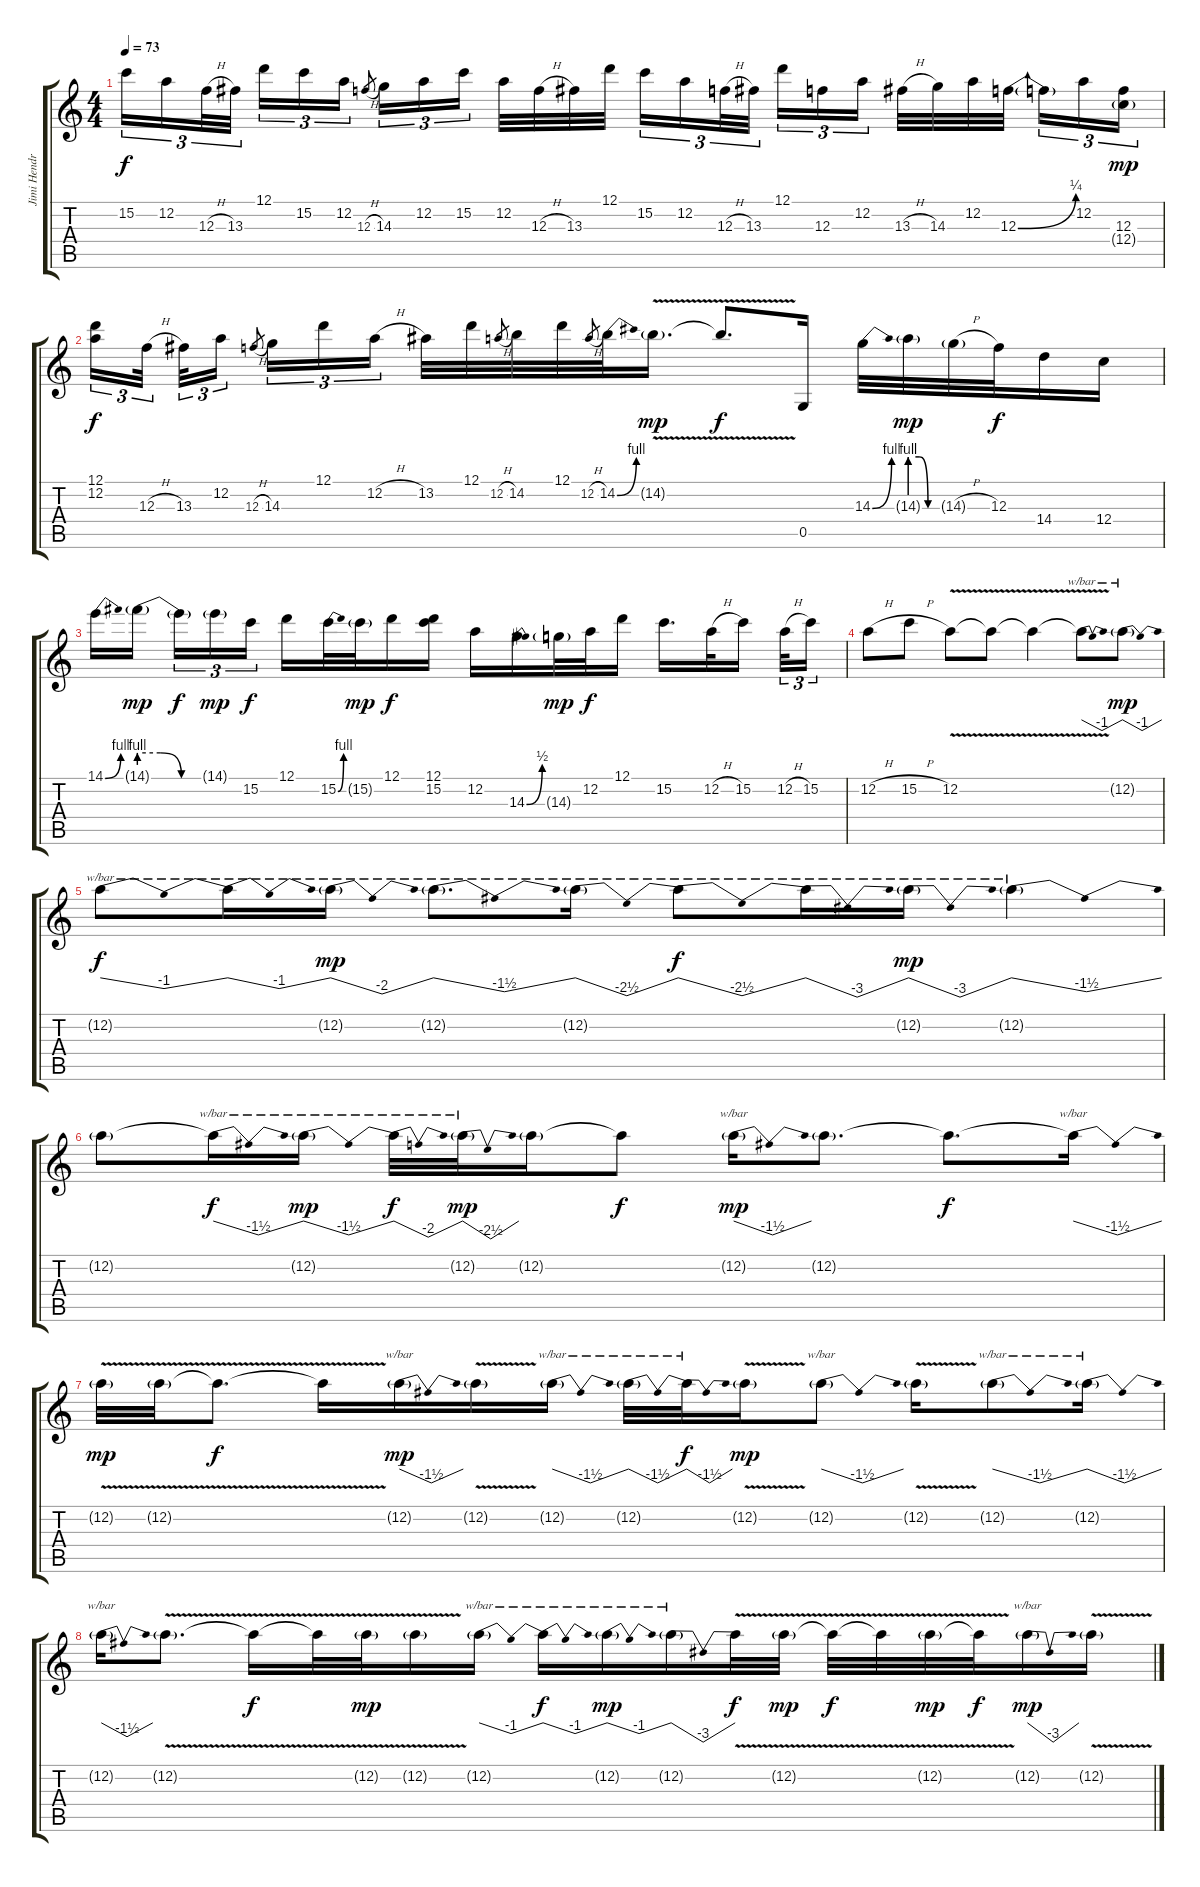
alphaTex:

\track ("Jimi Hendrix" "Jimi Hendr") {instrument overdrivenguitar}
\staff {score tabs}
\tuning (D4 A3 F3 C3 G2 D2) {hide}
\ts (4 4)
\tempo 73
\clef g2
\ks c
15.2.16{tu (3 2) dy f} 12.2.16{tu (3 2)} 12.3{h}.32{tu (3 2)} 13.3.32{tu (3 2)} 12.1.16{tu (3 2)} 15.2.16{tu (3 2)} 12.2.16{tu (3 2)} 12.3{h}.8{gr} 14.3.16{tu (3 2)} 12.2.16{tu (3 2)} 15.2.16{tu (3 2)} 12.2.32 12.3{h}.32 13.3.32 12.1.32 15.2.16{tu (3 2)} 12.2.16{tu (3 2)} 12.3{h}.32{tu (3 2)} 13.3.32{tu (3 2)} 12.1.16{tu (3 2)} 12.3.16{tu (3 2)} 12.2.16{tu (3 2)} 13.3{h}.32 14.3.32 12.2.32 12.3{be (bend 0 0 60 1)}.32 12.3{t}.16{tu (3 2)} 12.2.16{tu (3 2)} (12.3 12.4{g}).16{tu (3 2) dy mp} |
(12.1 12.2).16{tu (3 2) dy f} 12.3{h}.32{tu (3 2)} 13.3.32{tu (3 2)} 12.2.16{tu (3 2)} 12.3{h}.8{gr} 14.3.16{tu (3 2)} 12.1.16{tu (3 2)} 12.2{h}.16{tu (3 2)} 13.2.32 12.1.32 12.2{h}.8{gr} 14.2.32 12.1.32 12.2{h}.8{gr} 14.2{be (bend 0 0 60 4)}.32 14.2{v g}.16{d dy mp} 14.2{t}.8{d dy f} 0.5.16 14.3{be (bend 0 0 60 4)}.32 14.3{be (custom 0 4 20 4 40 0 60 0) g}.32{dy mp} 14.3{h g}.32 12.3.32{dy f} 14.4.16 12.4.16 |
14.1{be (bend 0 0 60 4)}.16 14.1{be (custom 0 4 20 4 40 0 60 0) g}.16{dy mp} 14.1{t}.16{tu (3 2) dy f} 14.1{g}.16{tu (3 2) dy mp} 15.2.16{tu (3 2) dy f} 12.1.16 15.2{be (bend 0 0 60 4)}.32 15.2{g}.32{dy mp} 12.1.16{dy f} (12.1 15.2).16 12.2.16 14.3{be (bend 0 0 60 2)}.16 14.3{g}.32{dy mp} 12.2.32{dy f} 12.1.16 15.2.16{d} 12.2{h}.32 15.2.16 12.2{h}.32{tu (3 2)} 15.2.16{tu (3 2)} |
12.2{h}.8 15.2{h}.8 12.2{v}.8 12.2{v t}.8 12.2{v t}.4 12.2{t}.8{tbe (dip default 0 0 30 -4 60 0)} 12.2{g}.8{tbe (dip default 0 0 30 -4 60 0) dy mp} |
12.2{t}.8{tbe (dip default 0 0 30 -4 60 0) dy f} 12.2{t}.16{tbe (dip default 0 0 30 -4 60 0)} 12.2{g}.16{tbe (dip default 0 0 30 -8 60 0) dy mp} 12.2{g}.8{d tbe (dip default 0 0 30 -6 60 0)} 12.2{g}.16{tbe (dip default 0 0 30 -10 60 0)} 12.2{t}.8{tbe (dip default 0 0 30 -10 60 0) dy f} 12.2{t}.16{tbe (dip default 0 0 30 -12 60 0)} 12.2{g}.16{tbe (dip default 0 0 30 -12 60 0) dy mp} 12.2{g}.4{tbe (dip default 0 0 30 -6 60 0)} |
12.2{g}.8 12.2{t}.16{tbe (dip default 0 0 30 -6 60 0) dy f} 12.2{g}.16{tbe (dip default 0 0 30 -6 60 0) dy mp} 12.2{t}.32{tbe (dip default 0 0 30 -8 60 0) dy f} 12.2{g}.32{tbe (dip default 0 0 30 -10 60 0) dy mp} 12.2{g}.16 12.2{t}.8{dy f} 12.2{g}.16{tbe (dip default 0 0 30 -6 60 0) dy mp} 12.2{g}.8{d} 12.2{t}.8{d dy f} 12.2{t}.16{tbe (dip default 0 0 30 -6 60 0)} |
12.2{v g}.32{dy mp} 12.2{v g}.32 12.2{t}.8{d dy f} 12.2{v t}.16 12.2{g}.16{tbe (dip default 0 0 30 -6 60 0) dy mp} 12.2{v g}.16 12.2{g}.16{tbe (dip default 0 0 30 -6 60 0)} 12.2{g}.32{tbe (dip default 0 0 30 -6 60 0)} 12.2{t}.32{tbe (dip default 0 0 30 -6 60 0) dy f} 12.2{v g}.16{dy mp} 12.2{g}.8{tbe (dip default 0 0 30 -6 60 0)} 12.2{v g}.16 12.2{g}.8{tbe (dip default 0 0 30 -6 60 0)} 12.2{g}.16{tbe (dip default 0 0 30 -6 60 0)} |
12.2{g}.16{tbe (dip default 0 0 30 -6 60 0)} 12.2{v g}.8{d} 12.2{v t}.16{dy f} 12.2{v t}.32 12.2{v g}.32{dy mp} 12.2{v g}.16 12.2{g}.16{tbe (dip default 0 0 30 -4 60 0)} 12.2{t}.16{tbe (dip default 0 0 30 -4 60 0) dy f} 12.2{g}.16{tbe (dip default 0 0 30 -4 60 0) dy mp} 12.2{g}.16{tbe (dip default 0 0 30 -12 60 0)} 12.2{v t}.32{dy f} 12.2{v g}.32{dy mp} 12.2{v t}.32{dy f} 12.2{v t}.32 12.2{v g}.32{dy mp} 12.2{v t}.32{dy f} 12.2{g}.16{tbe (dip default 0 0 30 -12 60 0) dy mp} 12.2{v g}.16
